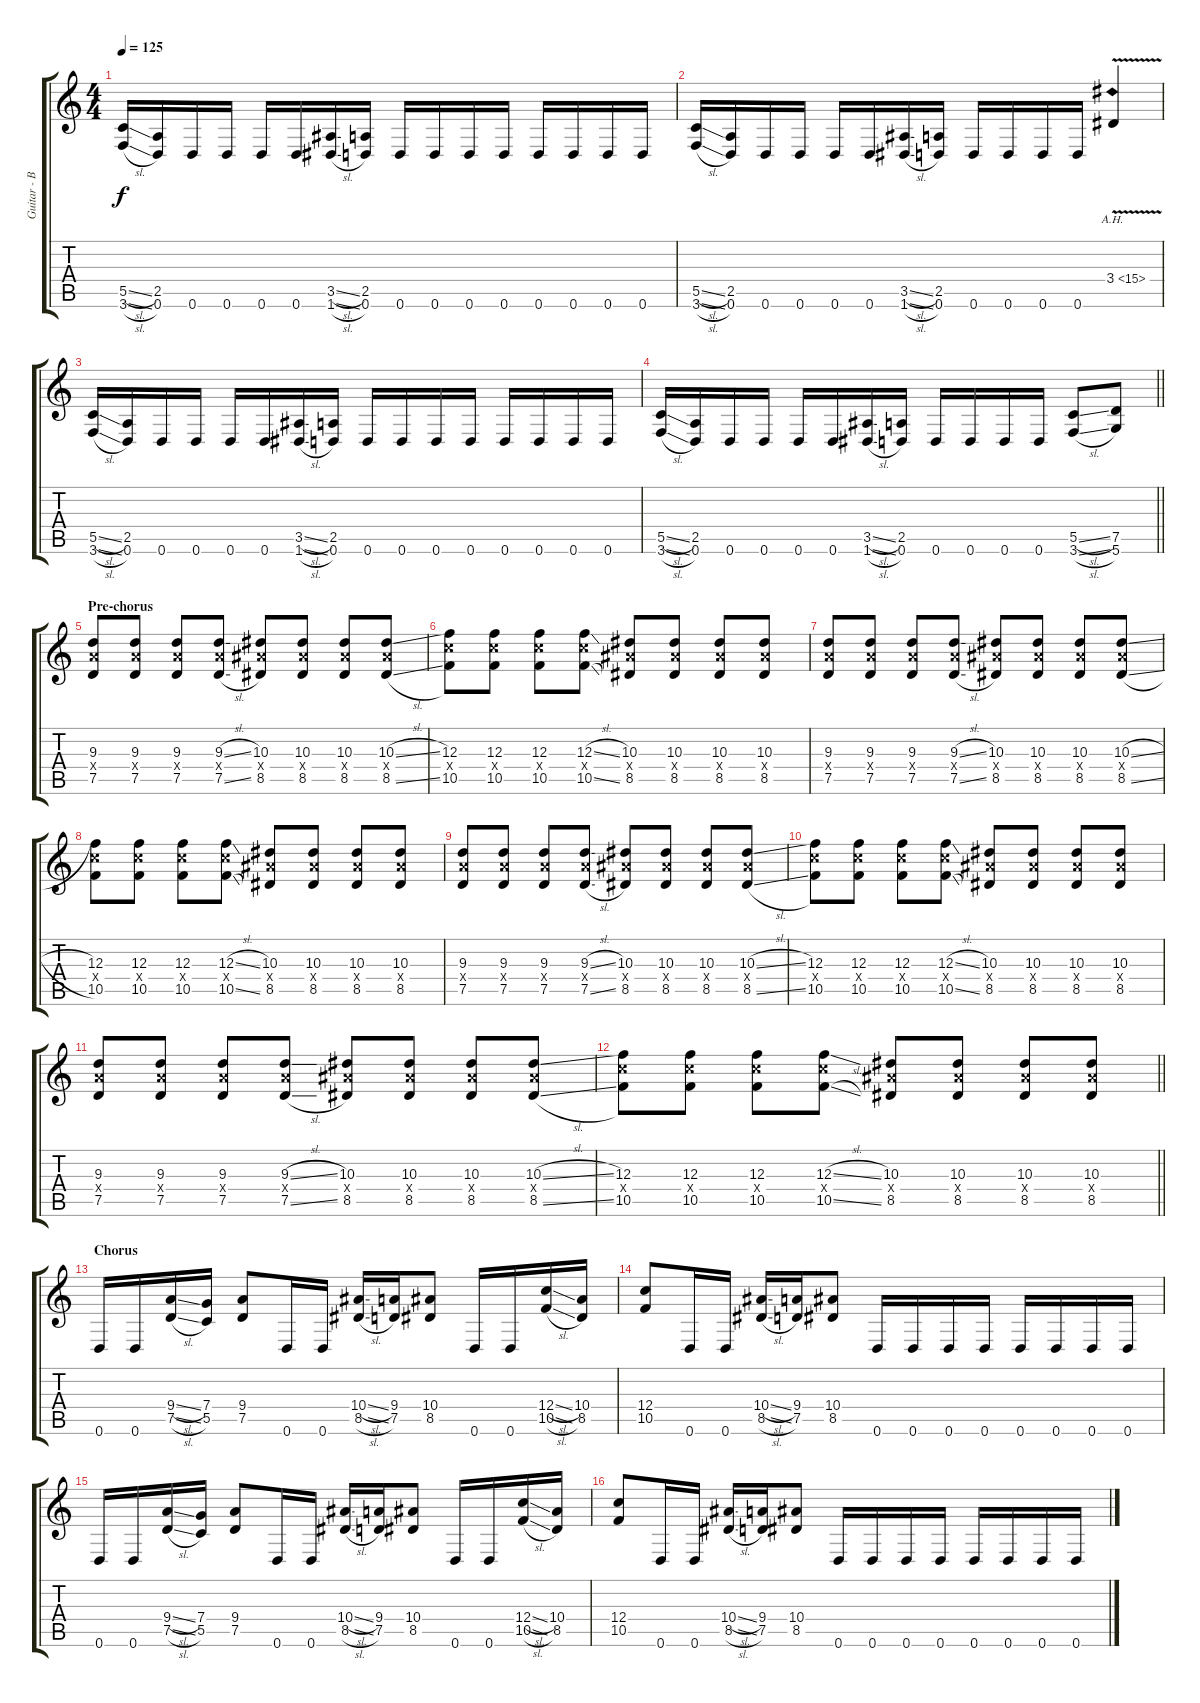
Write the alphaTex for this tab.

\track ("Guitar - Bernd \"Bernemann\" Kost" "Guitar - B") {instrument distortionguitar}
\staff {score tabs}
\tuning (D4 A3 F3 C3 G2 D2) {hide}
\ts (4 4)
\tempo 125
\clef g2
\ks c
(5.5{sl} 3.6{sl}).16{dy f} (2.5 0.6).16 0.6.16 0.6.16 0.6.16 0.6.16 (3.5{sl} 1.6{sl}).16 (2.5 0.6).16 0.6.16 0.6.16 0.6.16 0.6.16 0.6.16 0.6.16 0.6.16 0.6.16 |
(5.5{sl} 3.6{sl}).16 (2.5 0.6).16 0.6.16 0.6.16 0.6.16 0.6.16 (3.5{sl} 1.6{sl}).16 (2.5 0.6).16 0.6.16 0.6.16 0.6.16 0.6.16 3.4{ah 12 v}.4 |
(5.5{sl} 3.6{sl}).16 (2.5 0.6).16 0.6.16 0.6.16 0.6.16 0.6.16 (3.5{sl} 1.6{sl}).16 (2.5 0.6).16 0.6.16 0.6.16 0.6.16 0.6.16 0.6.16 0.6.16 0.6.16 0.6.16 |
\barLineRight lightlight
(5.5{sl} 3.6{sl}).16 (2.5 0.6).16 0.6.16 0.6.16 0.6.16 0.6.16 (3.5{sl} 1.6{sl}).16 (2.5 0.6).16 0.6.16 0.6.16 0.6.16 0.6.16 (5.5{sl} 3.6{sl}).8 (7.5 5.6).8 |
\section ("" "Pre-chorus")
(9.3 9.4{x} 7.5).8 (9.3 9.4{x} 7.5).8 (9.3 9.4{x} 7.5).8 (9.3{sl} 9.4{x} 7.5{sl}).8 (10.3 10.4{x} 8.5).8 (10.3 10.4{x} 8.5).8 (10.3 10.4{x} 8.5).8 (10.3{sl} 10.4{x} 8.5{sl}).8 |
(12.3 12.4{x} 10.5).8 (12.3 12.4{x} 10.5).8 (12.3 12.4{x} 10.5).8 (12.3{sl} 12.4{x} 10.5{sl}).8 (10.3 10.4{x} 8.5).8 (10.3 10.4{x} 8.5).8 (10.3 10.4{x} 8.5).8 (10.3 10.4{x} 8.5).8 |
(9.3 9.4{x} 7.5).8 (9.3 9.4{x} 7.5).8 (9.3 9.4{x} 7.5).8 (9.3{sl} 9.4{x} 7.5{sl}).8 (10.3 10.4{x} 8.5).8 (10.3 10.4{x} 8.5).8 (10.3 10.4{x} 8.5).8 (10.3{sl} 10.4{x} 8.5{sl}).8 |
(12.3 12.4{x} 10.5).8 (12.3 12.4{x} 10.5).8 (12.3 12.4{x} 10.5).8 (12.3{sl} 12.4{x} 10.5{sl}).8 (10.3 10.4{x} 8.5).8 (10.3 10.4{x} 8.5).8 (10.3 10.4{x} 8.5).8 (10.3 10.4{x} 8.5).8 |
(9.3 9.4{x} 7.5).8 (9.3 9.4{x} 7.5).8 (9.3 9.4{x} 7.5).8 (9.3{sl} 9.4{x} 7.5{sl}).8 (10.3 10.4{x} 8.5).8 (10.3 10.4{x} 8.5).8 (10.3 10.4{x} 8.5).8 (10.3{sl} 10.4{x} 8.5{sl}).8 |
(12.3 12.4{x} 10.5).8 (12.3 12.4{x} 10.5).8 (12.3 12.4{x} 10.5).8 (12.3{sl} 12.4{x} 10.5{sl}).8 (10.3 10.4{x} 8.5).8 (10.3 10.4{x} 8.5).8 (10.3 10.4{x} 8.5).8 (10.3 10.4{x} 8.5).8 |
(9.3 9.4{x} 7.5).8 (9.3 9.4{x} 7.5).8 (9.3 9.4{x} 7.5).8 (9.3{sl} 9.4{x} 7.5{sl}).8 (10.3 10.4{x} 8.5).8 (10.3 10.4{x} 8.5).8 (10.3 10.4{x} 8.5).8 (10.3{sl} 10.4{x} 8.5{sl}).8 |
\barLineRight lightlight
(12.3 12.4{x} 10.5).8 (12.3 12.4{x} 10.5).8 (12.3 12.4{x} 10.5).8 (12.3{sl} 12.4{x} 10.5{sl}).8 (10.3 10.4{x} 8.5).8 (10.3 10.4{x} 8.5).8 (10.3 10.4{x} 8.5).8 (10.3 10.4{x} 8.5).8 |
\section ("" "Chorus")
0.6.16 0.6.16 (9.4{sl} 7.5{sl}).16 (7.4 5.5).16 (9.4 7.5).8 0.6.16 0.6.16 (10.4{sl} 8.5{sl}).16 (9.4 7.5).16 (10.4 8.5).8 0.6.16 0.6.16 (12.4{sl} 10.5{sl}).16 (10.4 8.5).16 |
(12.4 10.5).8 0.6.16 0.6.16 (10.4{sl} 8.5{sl}).16 (9.4 7.5).16 (10.4 8.5).8 0.6.16 0.6.16 0.6.16 0.6.16 0.6.16 0.6.16 0.6.16 0.6.16 |
0.6.16 0.6.16 (9.4{sl} 7.5{sl}).16 (7.4 5.5).16 (9.4 7.5).8 0.6.16 0.6.16 (10.4{sl} 8.5{sl}).16 (9.4 7.5).16 (10.4 8.5).8 0.6.16 0.6.16 (12.4{sl} 10.5{sl}).16 (10.4 8.5).16 |
(12.4 10.5).8 0.6.16 0.6.16 (10.4{sl} 8.5{sl}).16 (9.4 7.5).16 (10.4 8.5).8 0.6.16 0.6.16 0.6.16 0.6.16 0.6.16 0.6.16 0.6.16 0.6.16
